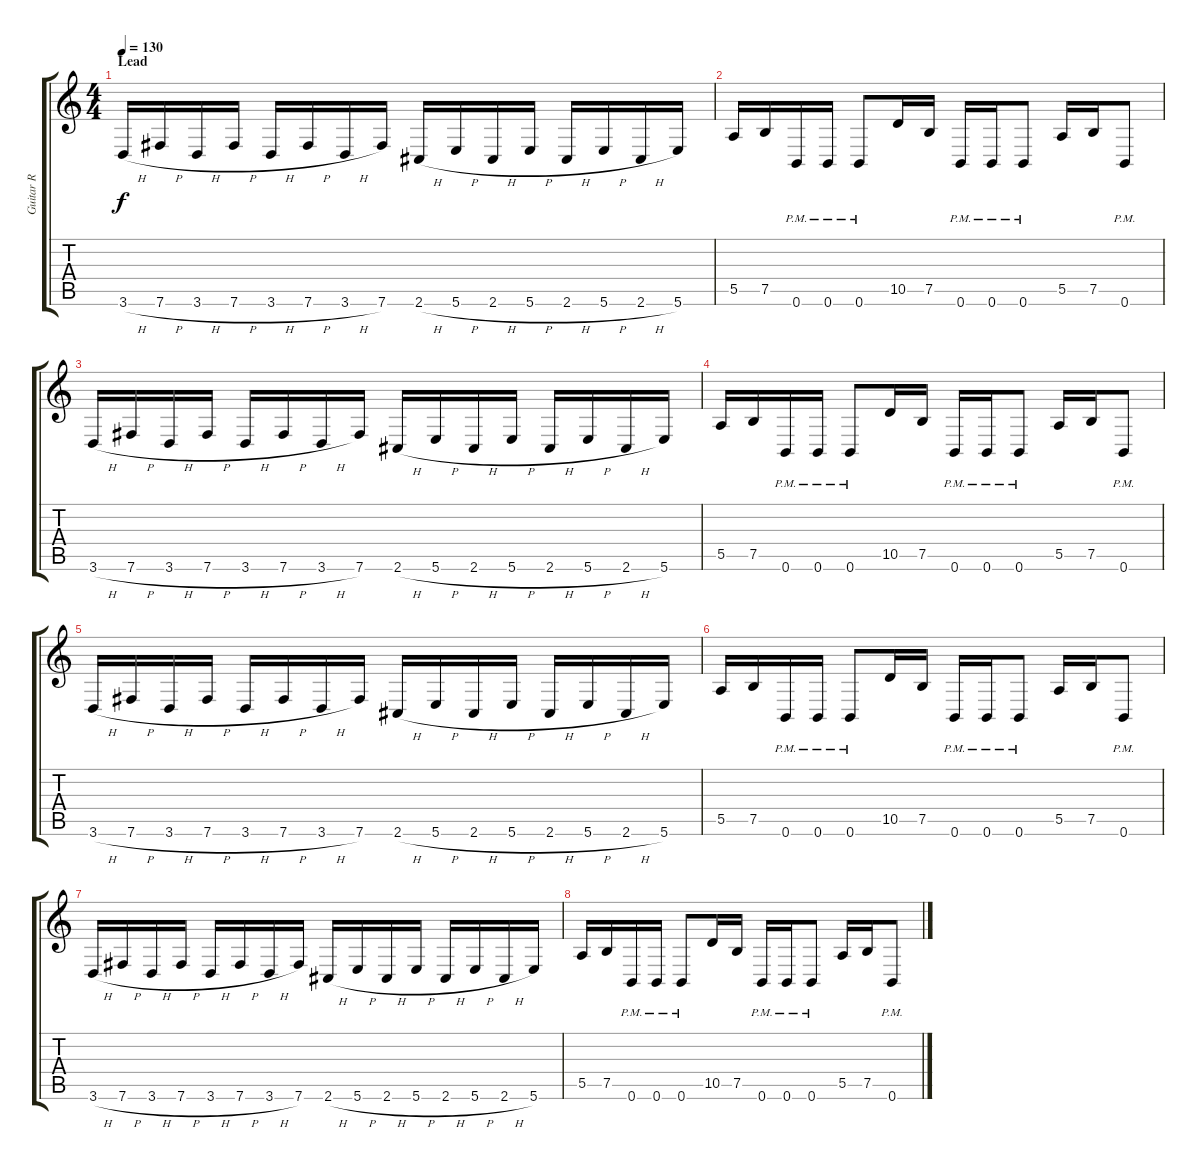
\track ("Guitar R" "Guitar R") {instrument distortionguitar}
\staff {score tabs}
\tuning (B3 Gb3 D3 A2 E2 B1) {hide}
\ts (4 4)
\section ("" "Lead")
\tempo 130
\clef g2
\ks c
3.6{h}.16{dy f} 7.6{h}.16 3.6{h}.16 7.6{h}.16 3.6{h}.16 7.6{h}.16 3.6{h}.16 7.6.16 2.6{h}.16 5.6{h}.16 2.6{h}.16 5.6{h}.16 2.6{h}.16 5.6{h}.16 2.6{h}.16 5.6.16 |
5.5.16 7.5.16 0.6{pm}.16 0.6{pm}.16 0.6{pm}.8 10.5.16 7.5.16 0.6{pm}.16 0.6{pm}.16 0.6{pm}.8 5.5.16 7.5.16 0.6{pm}.8 |
3.6{h}.16 7.6{h}.16 3.6{h}.16 7.6{h}.16 3.6{h}.16 7.6{h}.16 3.6{h}.16 7.6.16 2.6{h}.16 5.6{h}.16 2.6{h}.16 5.6{h}.16 2.6{h}.16 5.6{h}.16 2.6{h}.16 5.6.16 |
5.5.16 7.5.16 0.6{pm}.16 0.6{pm}.16 0.6{pm}.8 10.5.16 7.5.16 0.6{pm}.16 0.6{pm}.16 0.6{pm}.8 5.5.16 7.5.16 0.6{pm}.8 |
3.6{h}.16 7.6{h}.16 3.6{h}.16 7.6{h}.16 3.6{h}.16 7.6{h}.16 3.6{h}.16 7.6.16 2.6{h}.16 5.6{h}.16 2.6{h}.16 5.6{h}.16 2.6{h}.16 5.6{h}.16 2.6{h}.16 5.6.16 |
5.5.16 7.5.16 0.6{pm}.16 0.6{pm}.16 0.6{pm}.8 10.5.16 7.5.16 0.6{pm}.16 0.6{pm}.16 0.6{pm}.8 5.5.16 7.5.16 0.6{pm}.8 |
3.6{h}.16 7.6{h}.16 3.6{h}.16 7.6{h}.16 3.6{h}.16 7.6{h}.16 3.6{h}.16 7.6.16 2.6{h}.16 5.6{h}.16 2.6{h}.16 5.6{h}.16 2.6{h}.16 5.6{h}.16 2.6{h}.16 5.6.16 |
5.5.16 7.5.16 0.6{pm}.16 0.6{pm}.16 0.6{pm}.8 10.5.16 7.5.16 0.6{pm}.16 0.6{pm}.16 0.6{pm}.8 5.5.16 7.5.16 0.6{pm}.8
